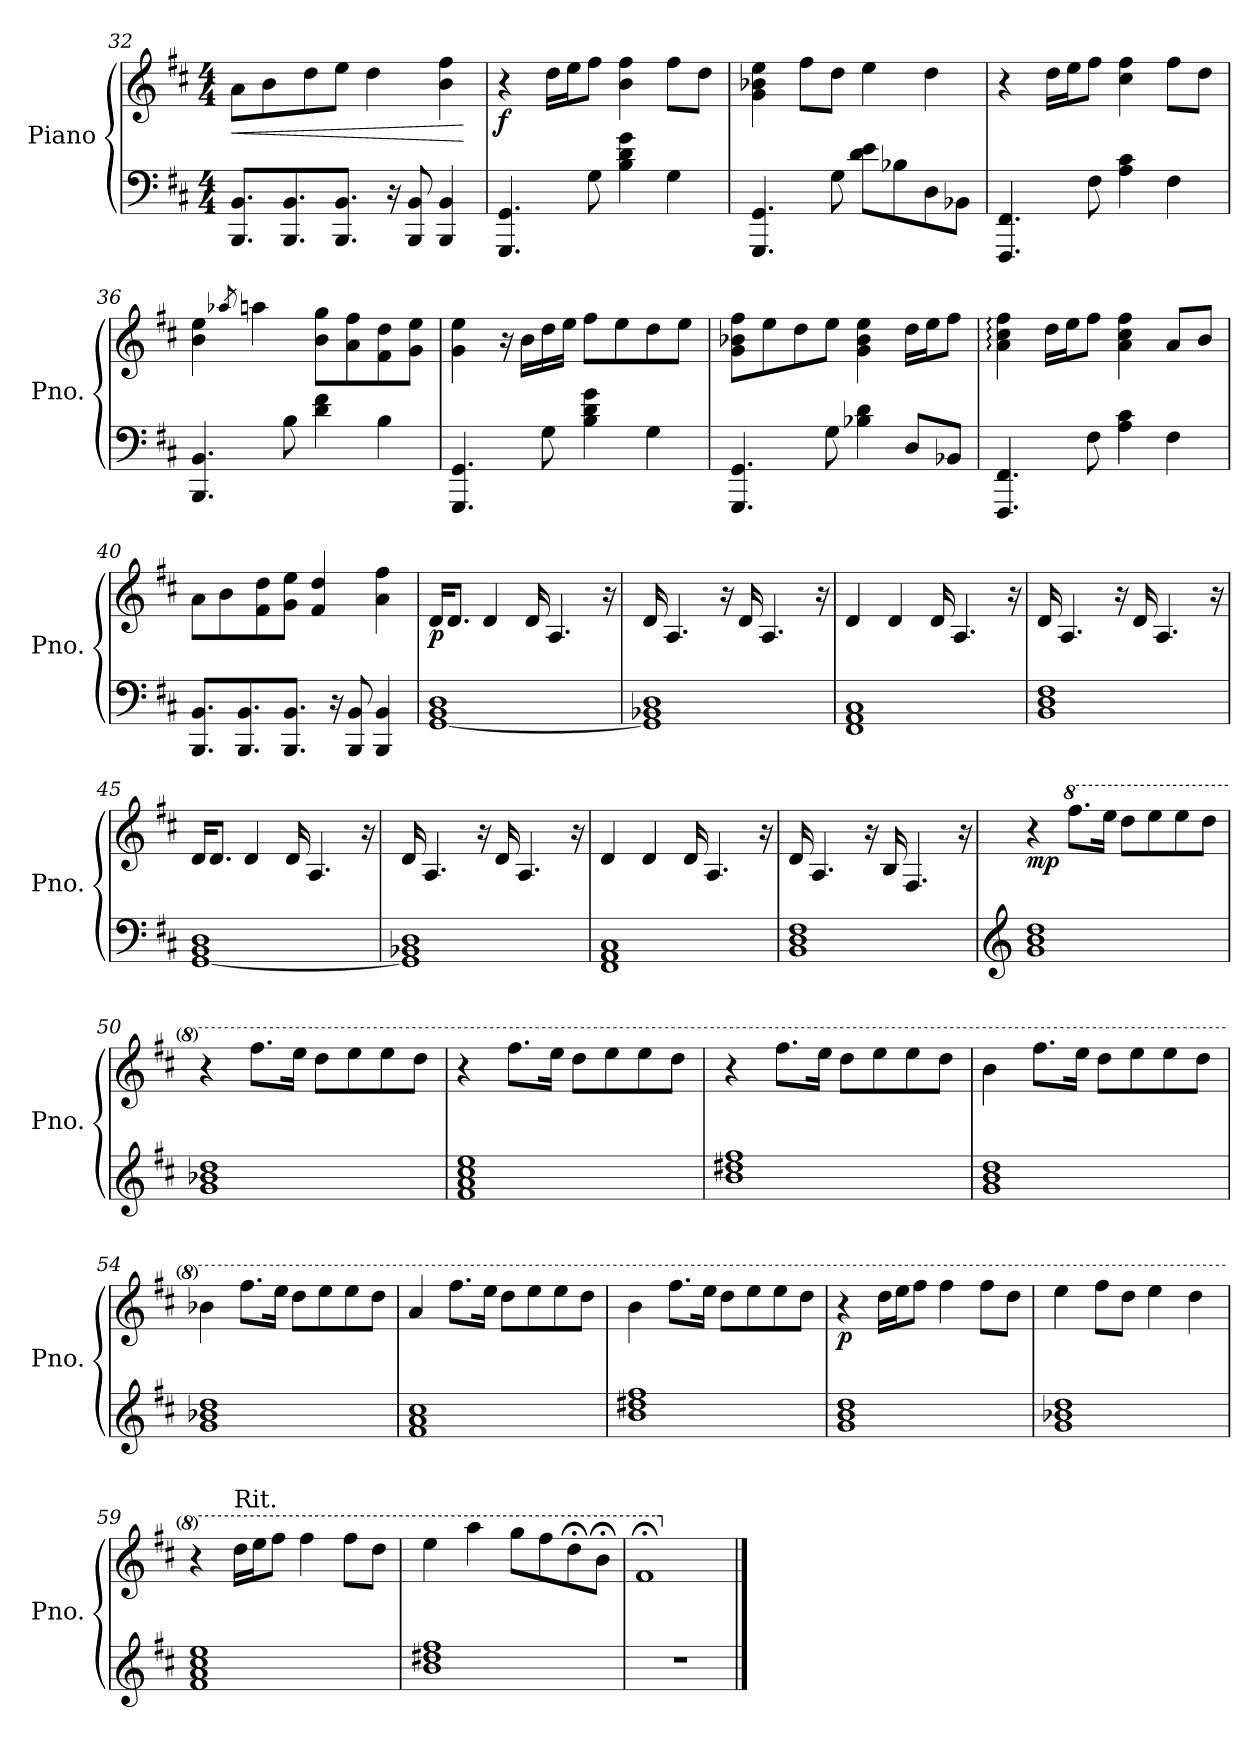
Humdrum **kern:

**kern	**kern	**dynam
*part1	*part1	*part1
*staff2	*staff1	*staff1/2
*I"Piano	*	*
*I'Pno.	*	*
*clefF4	*clefG2	*
*k[f#c#]	*k[f#c#]	*
*M4/4	*M4/4	*
=32	=32	=32
!	!	!LO:HP:b
8.BBB/ 8.BB/L	8a\L	<
.	8b\	.
8.BBB/ 8.BB/	.	.
.	8dd\	.
8.BBB/ 8.BB/J	8ee\J	.
.	4dd\	.
16r	.	.
8BBB/ 8BB/	.	.
4BBB/ 4BB/	4b\ 4ff#\	.
.	.	[
=33	=33	=33
!	!	!LO:DY:b
4.GGG/ 4.GG/	4r	f
.	16dd\LL	.
.	16ee\J	.
8G\	8ff#\J	.
4B\ 4d\ 4g\	4b\ 4ff#\	.
4G\	8ff#\L	.
.	8dd\J	.
!!LO:LB:g=z
=34	=34	=34
4.GGG/ 4.GG/	4g\ 4b-X\ 4ee\	.
.	8ff#\L	.
8G\	8dd\J	.
8d\ 8e\L	4ee\	.
8B-X\	.	.
8D\	4dd\	.
8BB-X\J	.	.
=35	=35	=35
4.FFF#/ 4.FF#/	4r	.
.	16dd\LL	.
.	16ee\J	.
8F#\	8ff#\J	.
4A\ 4c#\	4cc#\ 4ff#\	.
4F#\	8ff#\L	.
.	8dd\J	.
=36	=36	=36
4.BBB/ 4.BB/	4b\ 4ee\	.
.	8qaa-X/	.
.	4aan\	.
8B\	.	.
4d\ 4f#\	8b\ 8gg\L	.
.	8a\ 8ff#\	.
4B\	8f#\ 8dd\	.
.	8g\ 8ee\J	.
=37	=37	=37
4.GGG/ 4.GG/	4g\ 4ee\	.
.	16r	.
.	16b\LL	.
8G\	16dd\	.
.	16ee\JJ	.
4B\ 4d\ 4g\	8ff#\L	.
.	8ee\	.
4G\	8dd\	.
.	8ee\J	.
=38	=38	=38
4.GGG/ 4.GG/	8g\ 8b-X\ 8ff#\L	.
.	8ee\	.
.	8dd\	.
8G\	8ee\J	.
4B-X\ 4d\	4g\ 4b-\ 4ee\	.
8D/L	16dd\LL	.
.	16ee\J	.
8BB-X/J	8ff#\J	.
!!LO:LB:g=z
=39	=39	=39
4.FFF#/ 4.FF#/	4a\: 4cc#\: 4ff#\:	.
.	16dd\LL	.
.	16ee\J	.
8F#\	8ff#\J	.
4A\ 4c#\	4a\ 4cc#\ 4ff#\	.
4F#\	8a/L	.
.	8b/J	.
=40	=40	=40
8.BBB/ 8.BB/L	8a\L	.
.	8b\	.
8.BBB/ 8.BB/	.	.
.	8f#\ 8dd\	.
8.BBB/ 8.BB/J	8g\ 8ee\J	.
.	4f#/ 4dd/	.
16r	.	.
8BBB/ 8BB/	.	.
4BBB/ 4BB/	4a\ 4ff#\	.
=41	=41	=41
!	!	!LO:DY:b
[1GG 1BB 1D	16d/KL	p
.	8.d/J	.
.	4d/	.
.	16d/	.
.	4.A/	.
.	16r	.
=42	=42	=42
1GG] 1BB-X 1D	16d/	.
.	4.A/	.
.	16r	.
.	16d/	.
.	4.A/	.
.	16r	.
=43	=43	=43
1FF# 1AA 1C#	4d/	.
.	4d/	.
.	16d/	.
.	4.A/	.
.	16r	.
!!LO:LB:g=z
=44	=44	=44
1BB 1D 1F#	16d/	.
.	4.A/	.
.	16r	.
.	16d/	.
.	4.A/	.
.	16r	.
=45	=45	=45
[1GG 1BB 1D	16d/KL	.
.	8.d/J	.
.	4d/	.
.	16d/	.
.	4.A/	.
.	16r	.
=46	=46	=46
1GG] 1BB-X 1D	16d/	.
.	4.A/	.
.	16r	.
.	16d/	.
.	4.A/	.
.	16r	.
=47	=47	=47
1FF# 1AA 1C#	4d/	.
.	4d/	.
.	16d/	.
.	4.A/	.
.	16r	.
=48	=48	=48
1BB 1D 1F#	16d/	.
.	4.A/	.
.	16r	.
.	16B/	.
.	4.F#/	.
.	16r	.
!!LO:LB:g=z
=49	=49	=49
*clefG2	*	*
!	!	!LO:DY:b
1g 1b 1dd	4r	mp
*	*8va	*
.	8.fff#\L	.
.	16eee\Jk	.
.	8ddd\L	.
.	8eee\	.
.	8eee\	.
.	8ddd\J	.
=50	=50	=50
1g 1b-X 1dd	4r	.
.	8.fff#\L	.
.	16eee\Jk	.
.	8ddd\L	.
.	8eee\	.
.	8eee\	.
.	8ddd\J	.
=51	=51	=51
1f# 1a 1cc# 1ee	4r	.
.	8.fff#\L	.
.	16eee\Jk	.
.	8ddd\L	.
.	8eee\	.
.	8eee\	.
.	8ddd\J	.
=52	=52	=52
1b 1dd#X 1ff#	4r	.
.	8.fff#\L	.
.	16eee\Jk	.
.	8ddd\L	.
.	8eee\	.
.	8eee\	.
.	8ddd\J	.
=53	=53	=53
1g 1b 1dd	4bb\	.
.	8.fff#\L	.
.	16eee\Jk	.
.	8ddd\L	.
.	8eee\	.
.	8eee\	.
.	8ddd\J	.
!!LO:PB:g=z
=54	=54	=54
1g 1b-X 1dd	4bb-X\	.
.	8.fff#\L	.
.	16eee\Jk	.
.	8ddd\L	.
.	8eee\	.
.	8eee\	.
.	8ddd\J	.
=55	=55	=55
1f# 1a 1cc#	4aa/	.
.	8.fff#\L	.
.	16eee\Jk	.
.	8ddd\L	.
.	8eee\	.
.	8eee\	.
.	8ddd\J	.
=56	=56	=56
1b 1dd#X 1ff#	4bb\	.
.	8.fff#\L	.
.	16eee\Jk	.
.	8ddd\L	.
.	8eee\	.
.	8eee\	.
.	8ddd\J	.
=57	=57	=57
!	!	!LO:DY:b
1g 1b 1dd	4r	p
.	16ddd\LL	.
.	16eee\J	.
.	8fff#\J	.
.	4fff#\	.
.	8fff#\L	.
.	8ddd\J	.
=58	=58	=58
1g 1b-X 1dd	4eee\	.
.	8fff#\L	.
.	8ddd\J	.
.	4eee\	.
.	4ddd\	.
=59	=59	=59
1f# 1a 1cc# 1ee	4r	.
!	!LO:TX:a:t=Rit.	!
.	16ddd\LL	.
.	16eee\J	.
.	8fff#\J	.
.	4fff#\	.
.	8fff#\L	.
.	8ddd\J	.
!!LO:LB:g=z
=60	=60	=60
1b 1dd#X 1ff#	4eee\	.
.	4aaa\	.
.	8ggg\L	.
.	8fff#\	.
.	8ddd;<\	.
.	8bb;<\J	.
=61	=61	=61
1r	1ff#;<	.
*	*X8va	*
==	==	==
*-	*-	*-
